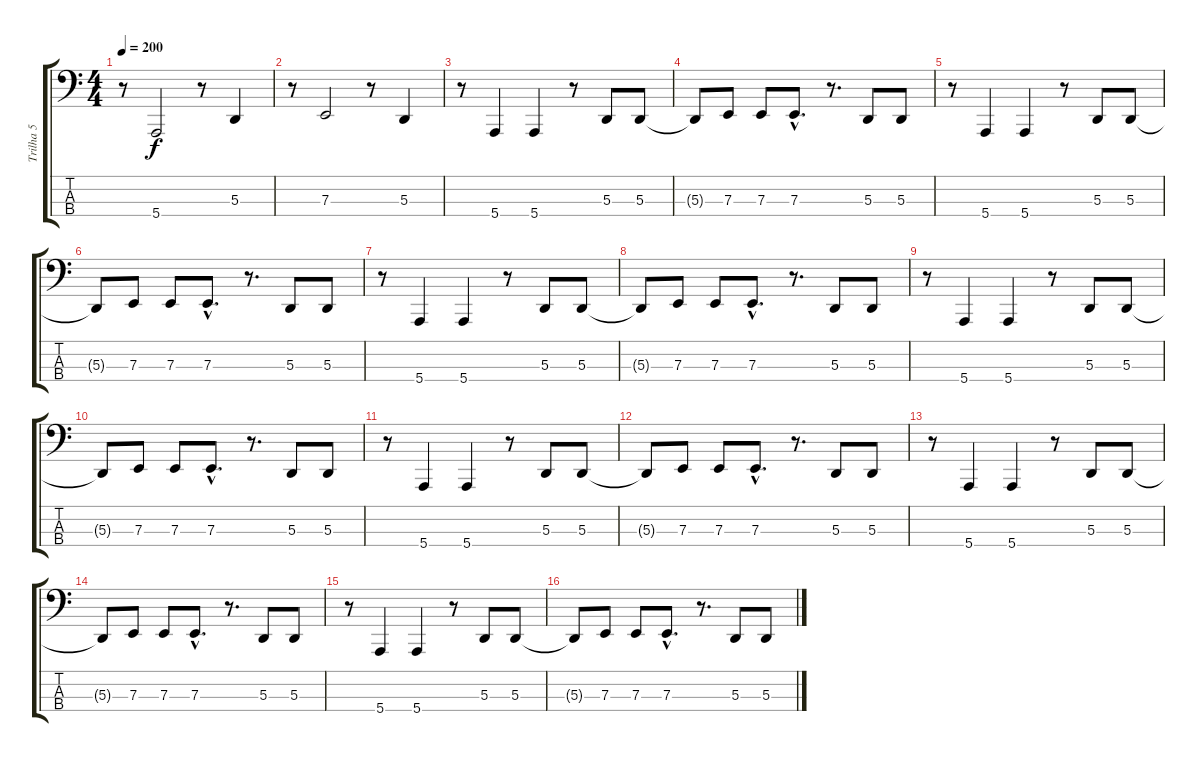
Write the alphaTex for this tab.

\track ("Trilha 5" "Trilha 5") {instrument fx6goblins}
\staff {score tabs}
\tuning (G2 D2 A1 E1) {hide}
\ts (4 4)
\tempo 200
\clef f4
\ks c
r.8{dy f instrument fx6goblins} 5.4.2 r.8 5.3.4 |
r.8 7.3.2 r.8 5.3.4 |
r.8 5.4.4 5.4.4 r.8 5.3.8 5.3.8 |
5.3{t}.8 7.3.8 7.3.8 7.3{hac}.8{d} r.8{d} 5.3.8 5.3.8 |
r.8 5.4.4 5.4.4 r.8 5.3.8 5.3.8 |
5.3{t}.8 7.3.8 7.3.8 7.3{hac}.8{d} r.8{d} 5.3.8 5.3.8 |
r.8 5.4.4 5.4.4 r.8 5.3.8 5.3.8 |
5.3{t}.8 7.3.8 7.3.8 7.3{hac}.8{d} r.8{d} 5.3.8 5.3.8 |
r.8 5.4.4 5.4.4 r.8 5.3.8 5.3.8 |
5.3{t}.8 7.3.8 7.3.8 7.3{hac}.8{d} r.8{d} 5.3.8 5.3.8 |
r.8 5.4.4 5.4.4 r.8 5.3.8 5.3.8 |
5.3{t}.8 7.3.8 7.3.8 7.3{hac}.8{d} r.8{d} 5.3.8 5.3.8 |
r.8 5.4.4 5.4.4 r.8 5.3.8 5.3.8 |
5.3{t}.8 7.3.8 7.3.8 7.3{hac}.8{d} r.8{d} 5.3.8 5.3.8 |
r.8 5.4.4 5.4.4 r.8 5.3.8 5.3.8 |
5.3{t}.8 7.3.8 7.3.8 7.3{hac}.8{d} r.8{d} 5.3.8 5.3.8
